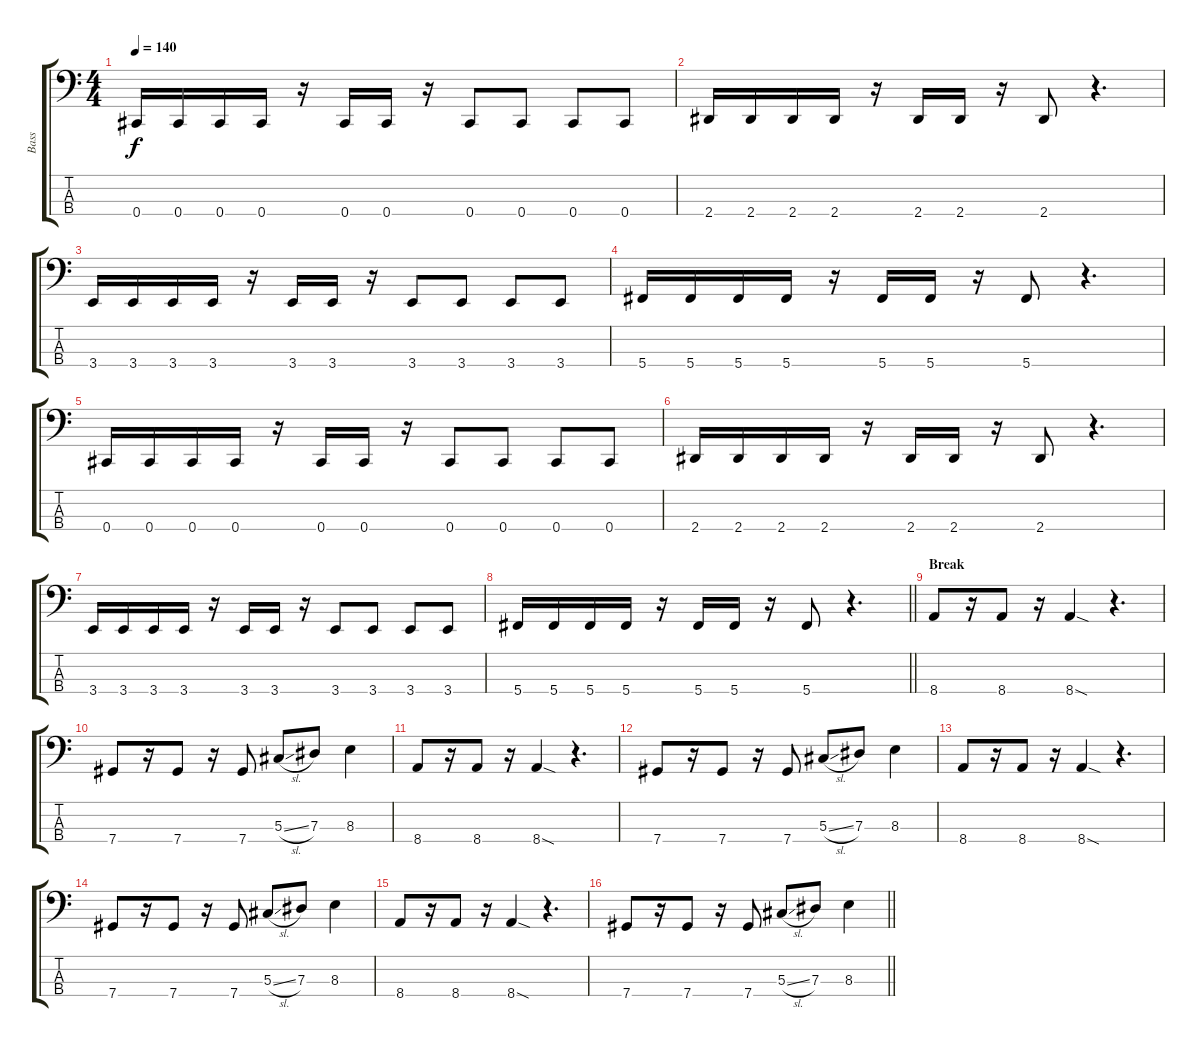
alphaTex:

\track ("Bass" "Bass") {instrument electricbasspick}
\staff {score tabs}
\tuning (Gb2 Db2 Ab1 Db1) {hide}
\ts (4 4)
\tempo 140
\clef f4
\ks c
0.4.16{dy f} 0.4.16 0.4.16 0.4.16 r.16 0.4.16 0.4.16 r.16 0.4.8 0.4.8 0.4.8 0.4.8 |
2.4.16 2.4.16 2.4.16 2.4.16 r.16 2.4.16 2.4.16 r.16 2.4.8 r.4{d} |
3.4.16 3.4.16 3.4.16 3.4.16 r.16 3.4.16 3.4.16 r.16 3.4.8 3.4.8 3.4.8 3.4.8 |
5.4.16 5.4.16 5.4.16 5.4.16 r.16 5.4.16 5.4.16 r.16 5.4.8 r.4{d} |
0.4.16 0.4.16 0.4.16 0.4.16 r.16 0.4.16 0.4.16 r.16 0.4.8 0.4.8 0.4.8 0.4.8 |
2.4.16 2.4.16 2.4.16 2.4.16 r.16 2.4.16 2.4.16 r.16 2.4.8 r.4{d} |
3.4.16 3.4.16 3.4.16 3.4.16 r.16 3.4.16 3.4.16 r.16 3.4.8 3.4.8 3.4.8 3.4.8 |
\barLineRight lightlight
5.4.16 5.4.16 5.4.16 5.4.16 r.16 5.4.16 5.4.16 r.16 5.4.8 r.4{d} |
\section ("" "Break")
8.4.8 r.16 8.4.8 r.16 8.4{sod}.4 r.4{d} |
7.4.8 r.16 7.4.8 r.16 7.4.8 5.3{sl}.8 7.3.8 8.3.4 |
8.4.8 r.16 8.4.8 r.16 8.4{sod}.4 r.4{d} |
7.4.8 r.16 7.4.8 r.16 7.4.8 5.3{sl}.8 7.3.8 8.3.4 |
8.4.8 r.16 8.4.8 r.16 8.4{sod}.4 r.4{d} |
7.4.8 r.16 7.4.8 r.16 7.4.8 5.3{sl}.8 7.3.8 8.3.4 |
8.4.8 r.16 8.4.8 r.16 8.4{sod}.4 r.4{d} |
\barLineRight lightlight
7.4.8 r.16 7.4.8 r.16 7.4.8 5.3{sl}.8 7.3.8 8.3.4
